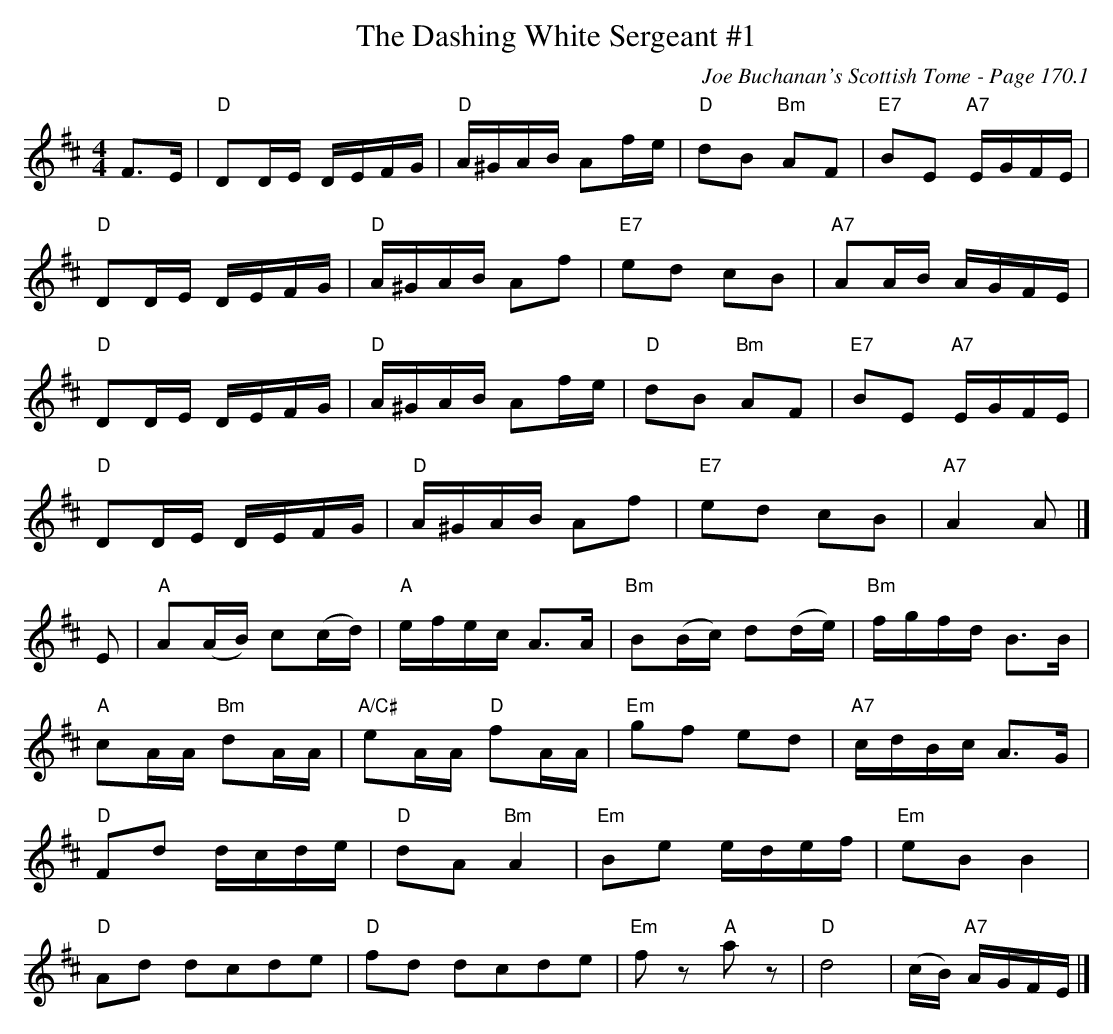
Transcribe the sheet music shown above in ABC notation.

X:1
T:Dashing White Sergeant #1, The
C:Joe Buchanan's Scottish Tome - Page 170.1
L:1/8
M:4/4
K:D
F>E | "D"DD/E/ D/E/F/G/ | "D"A/^G/A/B/ Af/e/ | "D"dB "Bm"AF | "E7"BE "A7"E/G/F/E/ |
"D"DD/E/ D/E/F/G/ | "D"A/^G/A/B/ Af | "E7"ed cB | "A7"AA/B/ A/G/F/E/ |
"D"DD/E/ D/E/F/G/ | "D"A/^G/A/B/ Af/e/ | "D"dB "Bm"AF | "E7"BE "A7"E/G/F/E/ |
"D"DD/E/ D/E/F/G/ | "D"A/^G/A/B/ Af | "E7"ed cB | "A7"A2 A |]
E | "A"A(A/B/) c(c/d/) | "A"e/f/e/c/ A>A | "Bm"B(B/c/) d(d/e/) | "Bm"f/g/f/d/ B>B |
"A"cA/A/ "Bm"dA/A/ | "A/C#"eA/A/ "D"fA/A/ | "Em"gf ed | "A7"c/d/B/c/ A>G |
"D"Fd d/c/d/e/ | "D"dA "Bm"A2 | "Em"Be e/d/e/f/ | "Em"eB B2 |
"D"Ad dcde | "D"fd dcde | "Em"f z "A"a z | "D"d4 | (c/B/) "A7"A/G/F/E/ |]
